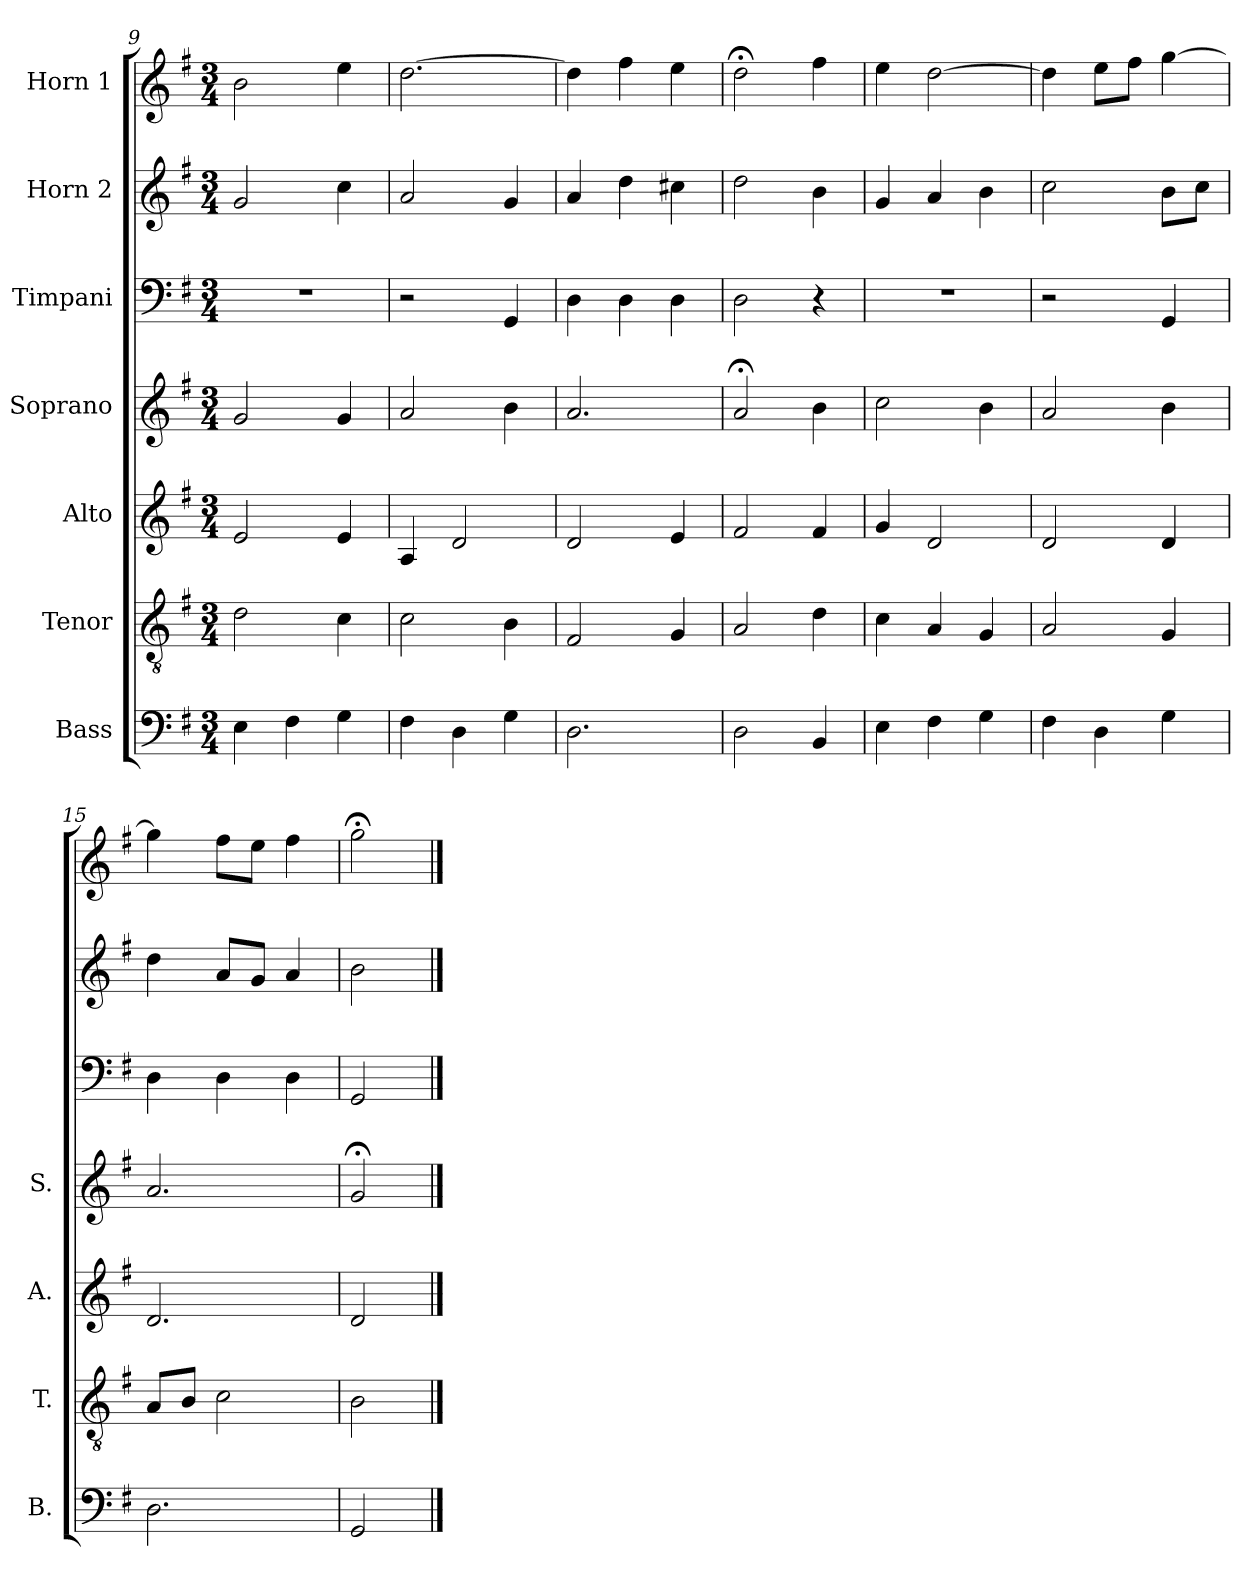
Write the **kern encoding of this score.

**kern	**kern	**kern	**kern	**kern	**kern	**kern
*part7	*part6	*part5	*part4	*part3	*part2	*part1
*staff7	*staff6	*staff5	*staff4	*staff3	*staff2	*staff1
*I"Bass	*I"Tenor	*I"Alto	*I"Soprano	*I"Timpani	*I"Horn 2	*I"Horn 1
*I'B.	*I'T.	*I'A.	*I'S.	*	*	*
!!LO:LB:g=z
*clefF4	*clefGv2	*clefG2	*clefG2	*clefF4	*clefG2	*clefG2
*k[f#]	*k[f#]	*k[f#]	*k[f#]	*k[f#]	*k[f#]	*k[f#]
*G:	*G:	*G:	*G:	*G:	*G:	*G:
*M3/4	*M3/4	*M3/4	*M3/4	*M3/4	*M3/4	*M3/4
=9	=9	=9	=9	=9	=9	=9
4E\	2d\	2e/	2g/	2.r	2g/	2b\
4F#\	.	.	.	.	.	.
4G\	4c\	4e/	4g/	.	4cc\	4ee\
=10	=10	=10	=10	=10	=10	=10
4F#\	2c\	4A/	2a/	2r	2a/	[2.dd\
4D\	.	2d/	.	.	.	.
4G\	4B\	.	4b\	4GG/	4g/	.
=11	=11	=11	=11	=11	=11	=11
2.D\	2F#/	2d/	2.a/	4D\	4a/	4dd\]
.	.	.	.	4D\	4dd\	4ff#\
.	4G/	4e/	.	4D\	4cc#X\	4ee\
=12	=12	=12	=12	=12	=12	=12
2D\	2A/	2f#/	2a;</	2D\	2dd\	2dd;<\
4BB/	4d\	4f#/	4b\	4r	4b\	4ff#\
=13	=13	=13	=13	=13	=13	=13
4E\	4c\	4g/	2cc\	2.r	4g/	4ee\
4F#\	4A/	2d/	.	.	4a/	[2dd\
4G\	4G/	.	4b\	.	4b\	.
=14	=14	=14	=14	=14	=14	=14
4F#\	2A/	2d/	2a/	2r	2cc\	4dd\]
4D\	.	.	.	.	.	8ee\L
.	.	.	.	.	.	8ff#\J
4G\	4G/	4d/	4b\	4GG/	8b\L	[4gg\
.	.	.	.	.	8cc\J	.
=15	=15	=15	=15	=15	=15	=15
2.D\	8A/L	2.d/	2.a/	4D\	4dd\	4gg\]
.	8B/J	.	.	.	.	.
.	2c\	.	.	4D\	8a/L	8ff#\L
.	.	.	.	.	8g/J	8ee\J
.	.	.	.	4D\	4a/	4ff#\
=16	=16	=16	=16	=16	=16	=16
2GG/	2B\	2d/	2g;</	2GG/	2b\	2gg;<\
==	==	==	==	==	==	==
*-	*-	*-	*-	*-	*-	*-
